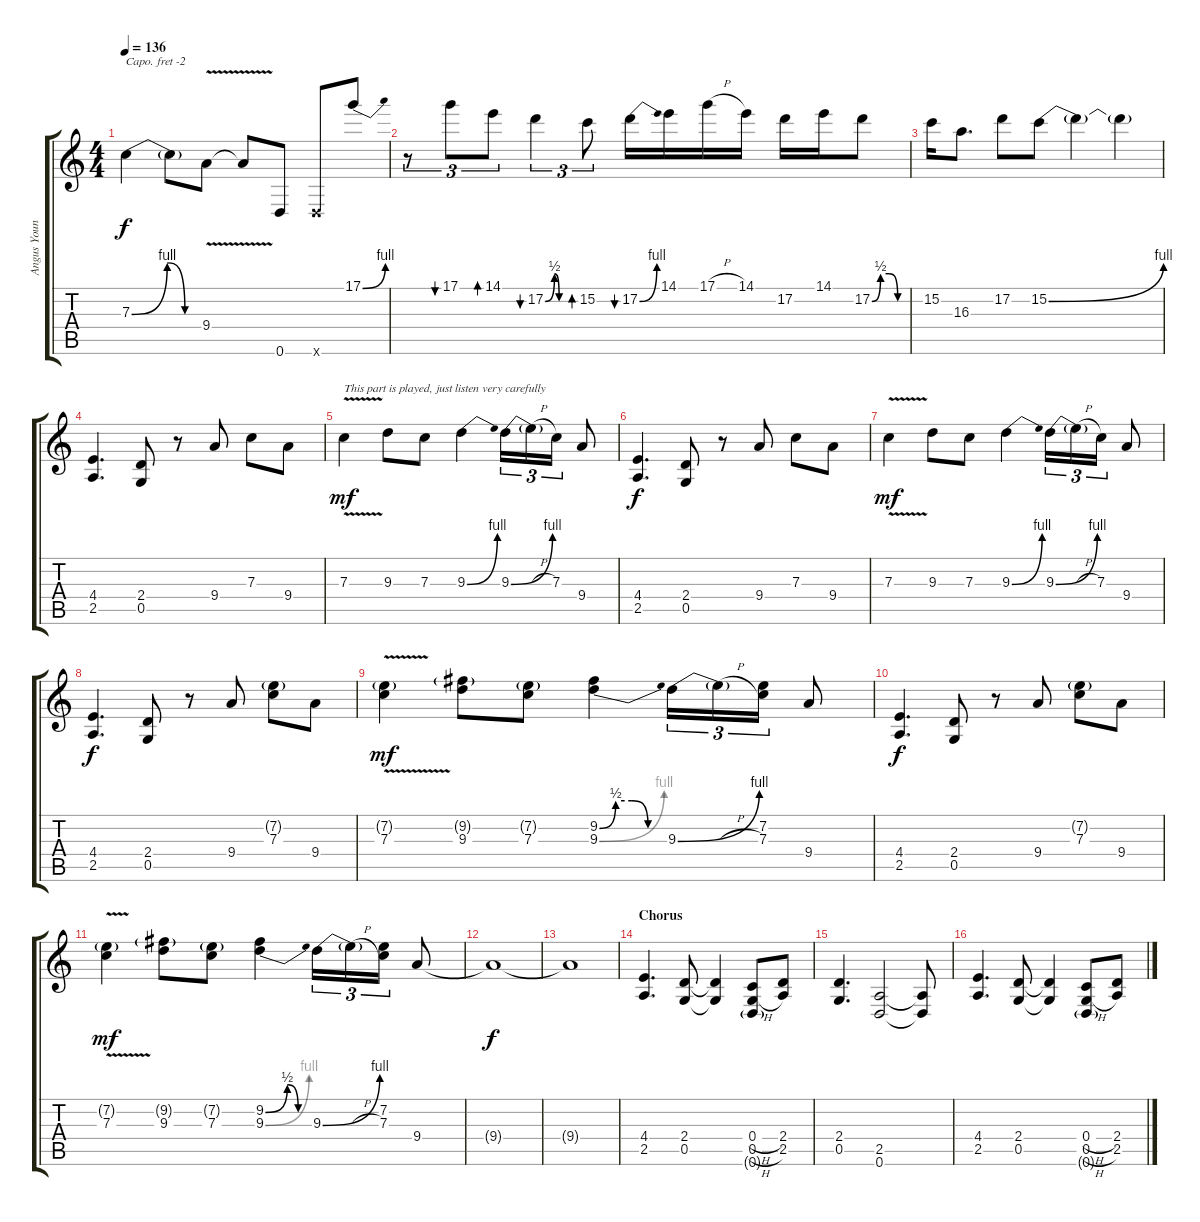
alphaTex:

\track ("Angus Young - Lead Guitar" "Angus Youn") {instrument distortionguitar}
\staff {score tabs}
\capo -2
\tuning (E4 B3 G3 D3 A2 E2) {hide}
\ts (4 4)
\tempo 136
\clef g2
\ks c
7.3{be (custom 0 0 30 4 45 0 60 0)}.4{dy f} 7.3{t}.8 9.4{v}.8 9.4{t}.8 0.6.8 0.6{x}.8 17.1{be (bend 0 0 60 4)}.8 |
r.8{tu (3 2)} 17.1.8{tu (3 2) bu 120} 14.1.8{tu (3 2) bd 120} 17.2{be (custom 0 0 30 2 45 0 60 0)}.4{tu (3 2) bu 120} 15.2.8{tu (3 2) bd 120} 17.2{be (bend 0 0 60 4)}.16{bu 120} 14.1.16 17.1{h}.16 14.1.16 17.2.16 14.1.16 17.2{be (custom 0 0 15 2 30 2 45 0 60 0)}.8 |
15.2.16 16.3.8{d} 17.2.8 15.2{be (bend 0 0 60 4)}.8 15.2{t}.4 15.2{t}.4 |
(4.4 2.5).4{d} (2.4 0.5).8 r.8 9.4.8 7.3.8 9.4.8 |
7.3{v}.4{txt "This part is played, just listen very carefully" dy mf} 9.3.8 7.3.8 9.3{be (bend 0 0 60 4)}.4 9.3{be (bend 0 0 60 4)}.16{tu (3 2)} 9.3{h g t}.16{tu (3 2)} 7.3.16{tu (3 2)} 9.4.8 |
(4.4 2.5).4{d dy f} (2.4 0.5).8 r.8 9.4.8 7.3.8 9.4.8 |
7.3{v}.4{dy mf} 9.3.8 7.3.8 9.3{be (bend 0 0 60 4)}.4 9.3{be (bend 0 0 60 4)}.16{tu (3 2)} 9.3{h g t}.16{tu (3 2)} 7.3.16{tu (3 2)} 9.4.8 |
(4.4 2.5).4{d dy f} (2.4 0.5).8 r.8 9.4.8 (7.2{g} 7.3).8 9.4.8 |
(7.2{g} 7.3{v}).4{dy mf} (9.2{g} 9.3).8 (7.2{g} 7.3).8 (9.2{be (custom 0 0 15 2 30 2 45 0 60 0)} 9.3{be (bend 0 0 60 4)}).4 9.3{be (bend 0 0 60 4)}.16{tu (3 2)} 9.3{h t}.16{tu (3 2)} (7.2 7.3).16{tu (3 2)} 9.4.8 |
(4.4 2.5).4{d dy f} (2.4 0.5).8 r.8 9.4.8 (7.2{g} 7.3).8 9.4.8 |
(7.2{g} 7.3{v}).4{dy mf} (9.2{g} 9.3).8 (7.2{g} 7.3).8 (9.2{be (custom 0 0 30 2 45 0 60 0)} 9.3{be (bend 0 0 60 4)}).4 9.3{be (bend 0 0 60 4)}.16{tu (3 2)} 9.3{h t}.16{tu (3 2)} (7.2 7.3).16{tu (3 2)} 9.4.8 |
9.4{t}.1{dy f} |
9.4{t}.1 |
\section ("" "Chorus")
(4.4 2.5).4{d} (2.4 0.5).8 (2.4{t} 0.5{t}).4 (0.4{h} 0.5{h} 0.6{g}).8 (2.4 2.5).8 |
(2.4 0.5).4{d} (2.5 0.6).2 (2.5{t} 0.6{t}).8 |
(4.4 2.5).4{d} (2.4 0.5).8 (2.4{t} 0.5{t}).4 (0.4{h} 0.5{h} 0.6{g}).8 (2.4 2.5).8
